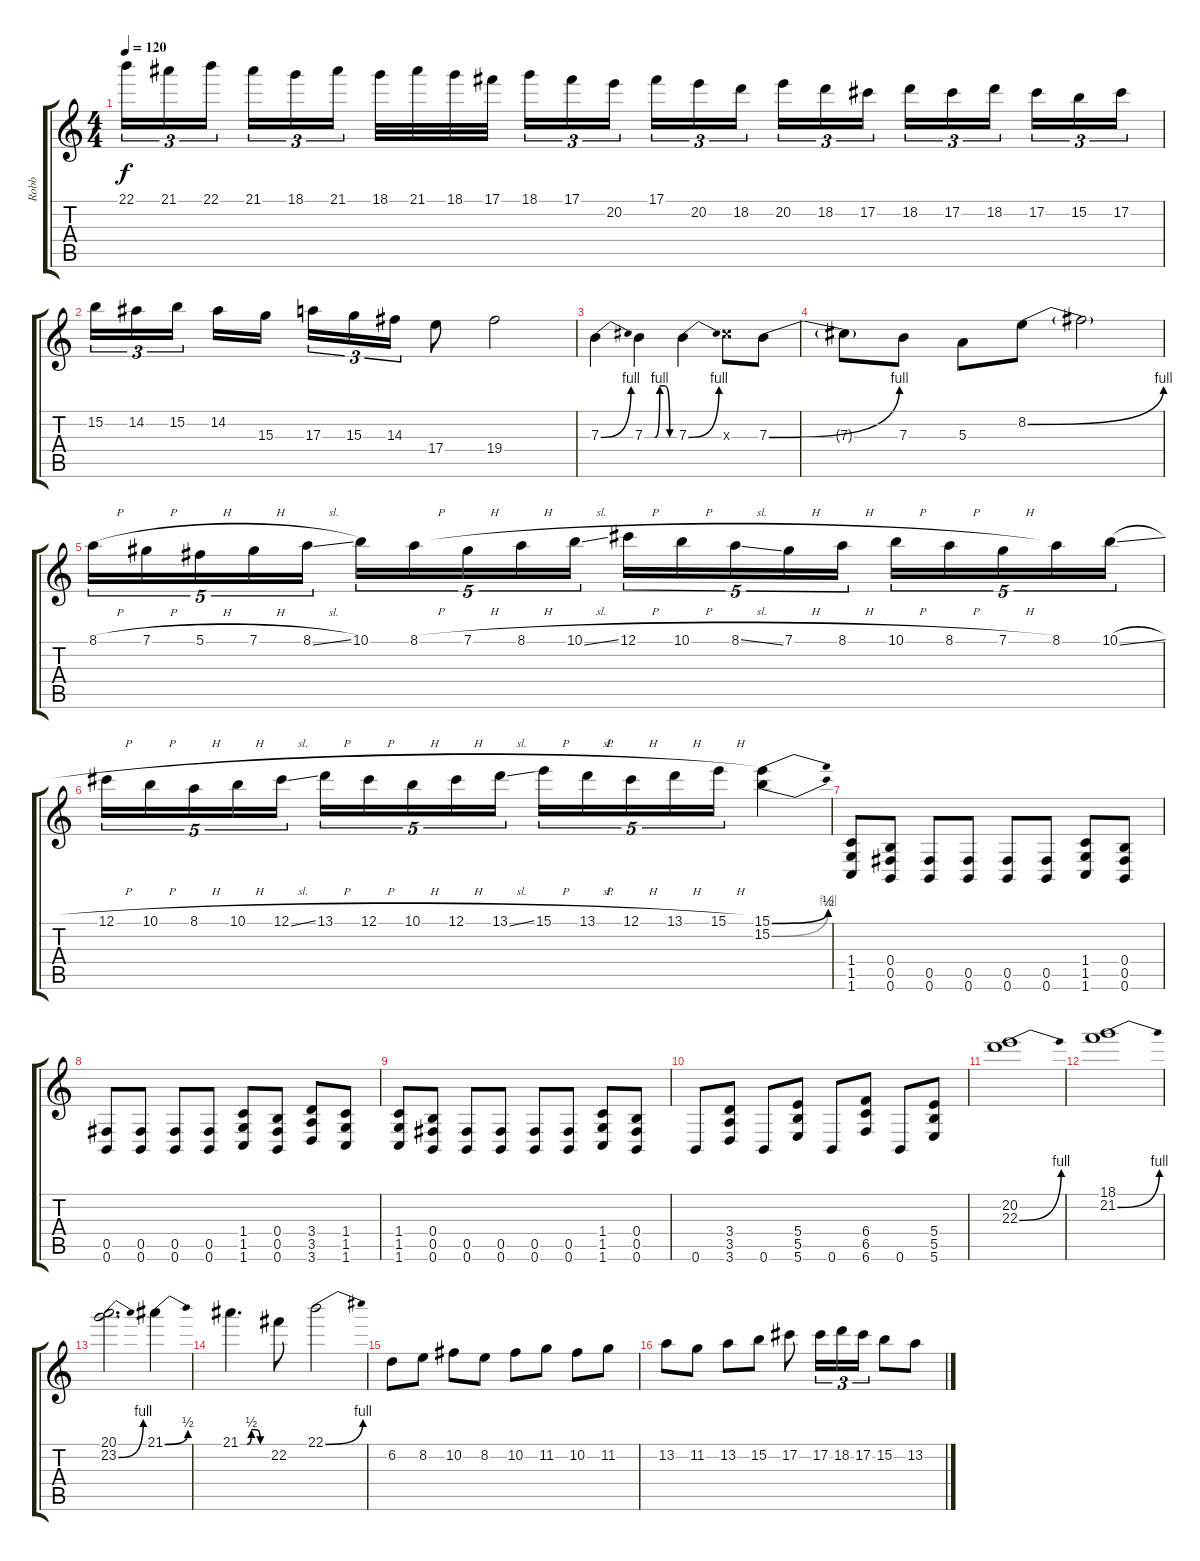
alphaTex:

\track ("Robb " "Robb ") {instrument distortionguitar}
\staff {score tabs}
\tuning (Db4 Ab3 E3 B2 Gb2 B1) {hide}
\ts (4 4)
\tempo 120
\clef g2
\ks c
22.1.16{tu (3 2) dy f} 21.1.16{tu (3 2)} 22.1.16{tu (3 2) beam splitsecondary} 21.1.16{tu (3 2)} 18.1.16{tu (3 2)} 21.1.16{tu (3 2)} 18.1.32 21.1.32 18.1.32 17.1.32{beam splitsecondary} 18.1.16{tu (3 2)} 17.1.16{tu (3 2)} 20.2.16{tu (3 2)} 17.1.16{tu (3 2)} 20.2.16{tu (3 2)} 18.2.16{tu (3 2) beam splitsecondary} 20.2.16{tu (3 2)} 18.2.16{tu (3 2)} 17.2.16{tu (3 2)} 18.2.16{tu (3 2)} 17.2.16{tu (3 2)} 18.2.16{tu (3 2) beam splitsecondary} 17.2.16{tu (3 2)} 15.2.16{tu (3 2)} 17.2.16{tu (3 2)} |
15.2.16{tu (3 2)} 14.2.16{tu (3 2)} 15.2.16{tu (3 2) beam splitsecondary} 14.2.16 15.3.16 17.3.16{tu (3 2)} 15.3.16{tu (3 2)} 14.3.16{tu (3 2)} 17.4.8 19.4.2 |
7.3{be (bend 0 0 60 4)}.4 7.3{be (custom 0 0 20 0 30 4 40 4 50 0 60 0)}.4 7.3{be (bend 0 0 60 4)}.4 9.3{x}.8 7.3{be (bend 0 0 60 4)}.8 |
7.3{t}.8 7.3.8 5.3.8 8.2{be (bend 0 0 60 4)}.8 8.2{t}.2 |
8.1{h}.16{tu (5 4)} 7.1{h}.16{tu (5 4)} 5.1{h}.16{tu (5 4)} 7.1{h}.16{tu (5 4)} 8.1{sl}.16{tu (5 4)} 10.1.16{tu (5 4)} 8.1{h}.16{tu (5 4)} 7.1{h}.16{tu (5 4)} 8.1{h}.16{tu (5 4)} 10.1{sl}.16{tu (5 4)} 12.1{h}.16{tu (5 4)} 10.1{h}.16{tu (5 4)} 8.1{sl}.16{tu (5 4)} 7.1{h}.16{tu (5 4)} 8.1{h}.16{tu (5 4)} 10.1{h}.16{tu (5 4)} 8.1{h}.16{tu (5 4)} 7.1{h}.16{tu (5 4)} 8.1.16{tu (5 4)} 10.1{sl}.16{tu (5 4)} |
12.1{h}.16{tu (5 4)} 10.1{h}.16{tu (5 4)} 8.1{h}.16{tu (5 4)} 10.1{h}.16{tu (5 4)} 12.1{sl}.16{tu (5 4)} 13.1{h}.16{tu (5 4)} 12.1{h}.16{tu (5 4)} 10.1{h}.16{tu (5 4)} 12.1{h}.16{tu (5 4)} 13.1{sl}.16{tu (5 4)} 15.1{h}.16{tu (5 4)} 13.1{h}.16{tu (5 4)} 12.1{h}.16{tu (5 4)} 13.1{h}.16{tu (5 4)} 15.1{h}.16{tu (5 4)} (15.1{be (bend 0 0 60 2)} 15.2{be (bend 0 0 60 4)}).4 |
(1.4 1.5 1.6).8 (0.4 0.5 0.6).8 (0.5 0.6).8 (0.5 0.6).8 (0.5 0.6).8 (0.5 0.6).8 (1.4 1.5 1.6).8 (0.4 0.5 0.6).8 |
(0.5 0.6).8 (0.5 0.6).8 (0.5 0.6).8 (0.5 0.6).8 (1.4 1.5 1.6).8 (0.4 0.5 0.6).8 (3.4 3.5 3.6).8 (1.4 1.5 1.6).8 |
(1.4 1.5 1.6).8 (0.4 0.5 0.6).8 (0.5 0.6).8 (0.5 0.6).8 (0.5 0.6).8 (0.5 0.6).8 (1.4 1.5 1.6).8 (0.4 0.5 0.6).8 |
0.6.8 (3.4 3.5 3.6).8 0.6.8 (5.4 5.5 5.6).8 0.6.8 (6.4 6.5 6.6).8 0.6.8 (5.4 5.5 5.6).8 |
(20.2 22.3{be (bend 0 0 60 4)}).1 |
(18.1 21.2{be (bend 0 0 60 4)}).1 |
(20.1 23.2{be (bend 0 0 60 4)}).2{d} 21.1{be (bend 0 0 60 2)}.4 |
21.1{be (custom 0 0 15 0 25 2 35 2 45 0 60 0)}.4{d} 22.2.8 22.1{be (bend 0 0 60 4)}.2 |
6.2.8 8.2.8 10.2.8 8.2.8 10.2.8 11.2.8 10.2.8 11.2.8 |
13.2.8 11.2.8 13.2.8 15.2.8 17.2.8 17.2.16{tu (3 2)} 18.2.16{tu (3 2)} 17.2.16{tu (3 2)} 15.2.8 13.2.8
